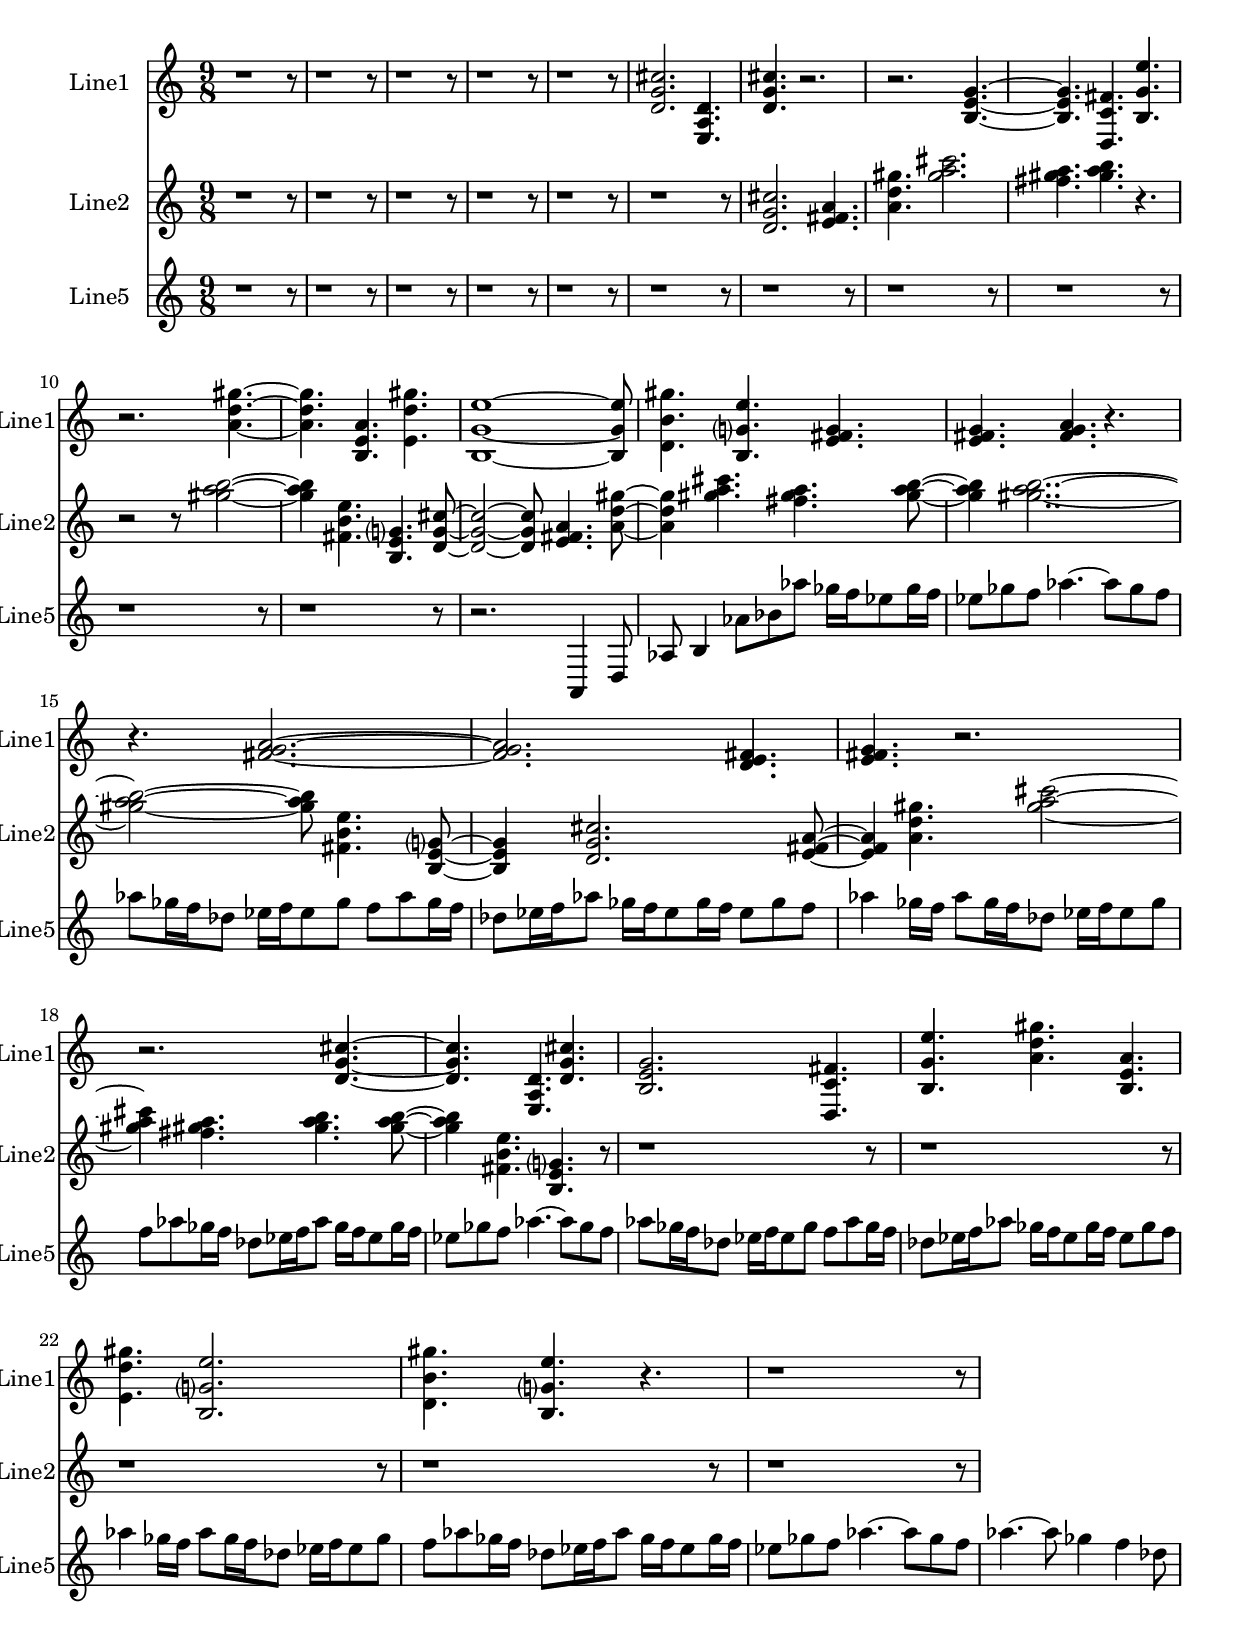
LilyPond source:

% 2016-09-14 00:21

\version "2.18.2"
\language "english"

\header {}

\layout {}

\paper {}

\score {
    \new Score <<
        \context Staff = "line1" {
            \set Staff.instrumentName = \markup { Line1 }
            \set Staff.shortInstrumentName = \markup { Line1 }
            {
                \numericTimeSignature
                \time 9/8
                \bar "||"
                \accidentalStyle modern-cautionary
                r1
                r8
                r1
                r8
                r1
                r8
                r1
                r8
                r1
                r8
                <d' g' cs''>2.
                <e a d'>4.
                <d' g' cs''>4.
                r2.
                r2.
                <b e' g'>4. ~
                <b e' g'>4.
                <d c' fs'>4.
                <b g' e''>4.
                r2.
                <a' d'' gs''>4. ~
                <a' d'' gs''>4.
                <b e' a'>4.
                <e' d'' gs''>4.
                <b g' e''>1 ~
                <b g' e''>8
                <d' b' gs''>4.
                <b g' e''>4.
                <e' fs' g'>4.
                <e' fs' g'>4.
                <fs' g' a'>4.
                r4.
                r4.
                <fs' g' a'>2. ~
                <fs' g' a'>2.
                <d' e' fs'>4.
                <e' fs' g'>4.
                r2.
                r2.
                <d' g' cs''>4. ~
                <d' g' cs''>4.
                <e a d'>4.
                <d' g' cs''>4.
                <b e' g'>2.
                <d c' fs'>4.
                <b g' e''>4.
                <a' d'' gs''>4.
                <b e' a'>4.
                <e' d'' gs''>4.
                <b g' e''>2.
                <d' b' gs''>4.
                <b g' e''>4.
                r4.
                r1
                r8
            }
        }
        \context Staff = "line2" {
            \set Staff.instrumentName = \markup { Line2 }
            \set Staff.shortInstrumentName = \markup { Line2 }
            {
                \numericTimeSignature
                \time 9/8
                \bar "||"
                \accidentalStyle modern-cautionary
                r1
                r8
                r1
                r8
                r1
                r8
                r1
                r8
                r1
                r8
                r1
                r8
                <d' g' cs''>2.
                <e' fs' a'>4.
                <a' d'' gs''>4.
                <gs'' a'' cs'''>2.
                <fs'' gs'' a''>4.
                <gs'' a'' b''>4.
                r4.
                r2
                r8
                <gs'' a'' b''>2 ~
                <gs'' a'' b''>4
                <fs' b' e''>4.
                <b e' g'>4.
                <d' g' cs''>8 ~
                <d' g' cs''>2 ~
                <d' g' cs''>8
                <e' fs' a'>4.
                <a' d'' gs''>8 ~
                <a' d'' gs''>4
                <gs'' a'' cs'''>4.
                <fs'' gs'' a''>4.
                <gs'' a'' b''>8 ~
                <gs'' a'' b''>4
                <gs'' a'' b''>2.. ~
                <gs'' a'' b''>2 ~
                <gs'' a'' b''>8
                <fs' b' e''>4.
                <b e' g'>8 ~
                <b e' g'>4
                <d' g' cs''>2.
                <e' fs' a'>8 ~
                <e' fs' a'>4
                <a' d'' gs''>4.
                <gs'' a'' cs'''>2 ~
                <gs'' a'' cs'''>4
                <fs'' gs'' a''>4.
                <gs'' a'' b''>4.
                <gs'' a'' b''>8 ~
                <gs'' a'' b''>4
                <fs' b' e''>4.
                <b e' g'>4.
                r8
                r1
                r8
                r1
                r8
                r1
                r8
                r1
                r8
                r1
                r8
            }
        }
        \context Staff = "line5" {
            \set Staff.instrumentName = \markup { Line5 }
            \set Staff.shortInstrumentName = \markup { Line5 }
            {
                \numericTimeSignature
                \time 9/8
                \bar "||"
                \accidentalStyle modern-cautionary
                r1
                r8
                r1
                r8
                r1
                r8
                r1
                r8
                r1
                r8
                r1
                r8
                r1
                r8
                r1
                r8
                r1
                r8
                r1
                r8
                r1
                r8
                r2.
                a,4
                d8
                af8
                b4
                af'8 [
                bf'8
                af''8 ]
                gf''16 [
                f''16
                ef''8
                gf''16
                f''16 ]
                ef''8 [
                gf''8
                f''8 ]
                af''4. ~
                af''8 [
                gf''8
                f''8 ]
                af''8 [
                gf''16
                f''16
                df''8 ]
                ef''16 [
                f''16
                ef''8
                gf''8 ]
                f''8 [
                af''8
                gf''16
                f''16 ]
                df''8 [
                ef''16
                f''16
                af''8 ]
                gf''16 [
                f''16
                ef''8
                gf''16
                f''16 ]
                ef''8 [
                gf''8
                f''8 ]
                af''4
                gf''16 [
                f''16 ]
                af''8 [
                gf''16
                f''16
                df''8 ]
                ef''16 [
                f''16
                ef''8
                gf''8 ]
                f''8 [
                af''8
                gf''16
                f''16 ]
                df''8 [
                ef''16
                f''16
                af''8 ]
                gf''16 [
                f''16
                ef''8
                gf''16
                f''16 ]
                ef''8 [
                gf''8
                f''8 ]
                af''4. ~
                af''8 [
                gf''8
                f''8 ]
                af''8 [
                gf''16
                f''16
                df''8 ]
                ef''16 [
                f''16
                ef''8
                gf''8 ]
                f''8 [
                af''8
                gf''16
                f''16 ]
                df''8 [
                ef''16
                f''16
                af''8 ]
                gf''16 [
                f''16
                ef''8
                gf''16
                f''16 ]
                ef''8 [
                gf''8
                f''8 ]
                af''4
                gf''16 [
                f''16 ]
                af''8 [
                gf''16
                f''16
                df''8 ]
                ef''16 [
                f''16
                ef''8
                gf''8 ]
                f''8 [
                af''8
                gf''16
                f''16 ]
                df''8 [
                ef''16
                f''16
                af''8 ]
                gf''16 [
                f''16
                ef''8
                gf''16
                f''16 ]
                ef''8 [
                gf''8
                f''8 ]
                af''4. ~
                af''8 [
                gf''8
                f''8 ]
                af''4. ~
                af''8
                gf''4
                f''4
                df''8
            }
        }
    >>
}